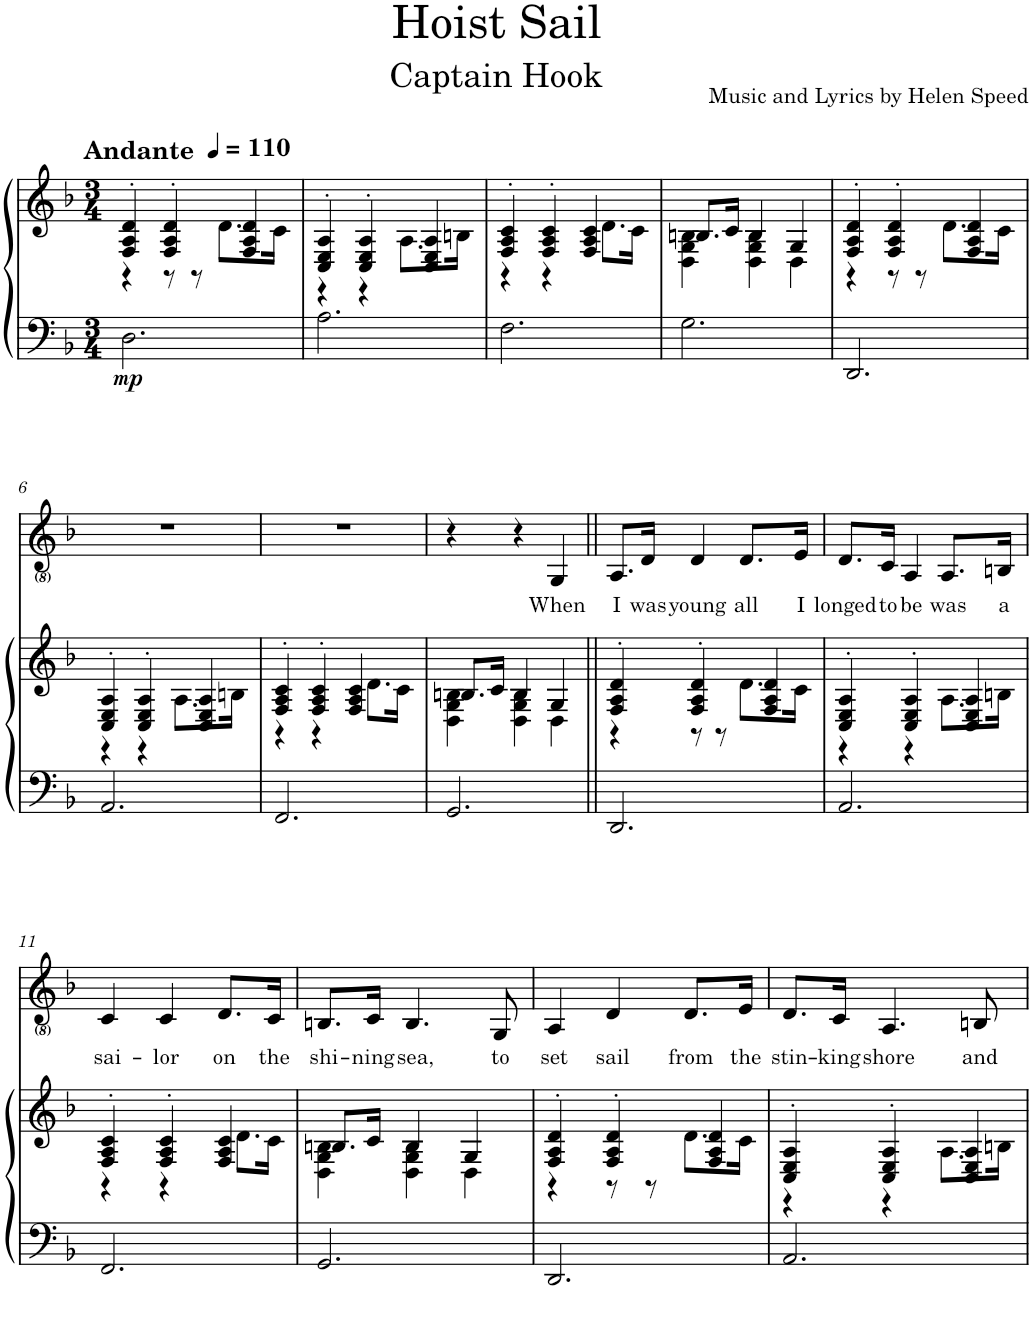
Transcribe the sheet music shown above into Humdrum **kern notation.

**kern	**kern	**dynam	**kern	**kern	**text
*part3	*part3	*part3	*part2	*part1	*part1
*staff4	*staff3	*staff3/4	*staff2	*staff1	*staff1
*I"Piano	*	*	*I"Voice	*I"Voice	*
*I'Pno	*	*	*I'Vo.	*	*
*clefF4	*clefG2	*	*clefGv2	*clefG2	*
*k[b-]	*k[b-]	*	*k[b-]	*k[b-]	*
*M3/4	*M3/4	*	*M3/4	*M3/4	*
*MM110	*MM110	*	*MM110	*MM110	*
=1	=1	=1	=1	=1	=1
*	*^	*	*	*	*
!	!	!	!	!	!LO:TX:a:B:t=Andante	!
!	!	!	!LO:DY:b=2	!	!	!
2.D\	4F/' 4A/' 4d/'	4r	mp	2.r	2.r	.
.	4F/' 4A/' 4d/'	8r	.	.	.	.
.	.	8r	.	.	.	.
.	4F/ 4A/ 4d/	8.d\L	.	.	.	.
.	.	16c\Jk	.	.	.	.
=2	=2	=2	=2	=2	=2	=2
2.A\	4C/' 4E/' 4A/'	4r	.	2.r	2.r	.
.	4C/' 4E/' 4A/'	4r	.	.	.	.
.	4C/ 4E/ 4A/	8.A\L	.	.	.	.
.	.	16Bn\Jk	.	.	.	.
=3	=3	=3	=3	=3	=3	=3
2.F\	4F/' 4A/' 4c/'	4r	.	2.r	2.r	.
.	4F/' 4A/' 4c/'	4r	.	.	.	.
.	4F/ 4A/ 4c/	8.d\L	.	.	.	.
.	.	16c\Jk	.	.	.	.
=4	=4	=4	=4	=4	=4	=4
2.G\	8.Bn/L	4D\ 4G\ 4B\	.	2.r	2.r	.
.	16c/Jk	.	.	.	.	.
.	4B/	4D\ 4G\ 4B\	.	.	.	.
.	4G/	4D\	.	.	.	.
=5	=5	=5	=5	=5	=5	=5
2.DD/	4F/' 4A/' 4d/'	4r	.	2.r	2.r	.
.	4F/' 4A/' 4d/'	8r	.	.	.	.
.	.	8r	.	.	.	.
.	4F/ 4A/ 4d/	8.d\L	.	.	.	.
.	.	16c\Jk	.	.	.	.
!!LO:LB:g=z
=6	=6	=6	=6	=6	=6	=6
2.AA/	4C/' 4E/' 4A/'	4r	.	2.r	2.r	.
.	4C/' 4E/' 4A/'	4r	.	.	.	.
.	4C/ 4E/ 4A/	8.A\L	.	.	.	.
.	.	16Bn\Jk	.	.	.	.
=7	=7	=7	=7	=7	=7	=7
2.FF/	4F/' 4A/' 4c/'	4r	.	2.r	2.r	.
.	4F/' 4A/' 4c/'	4r	.	.	.	.
.	4F/ 4A/ 4c/	8.d\L	.	.	.	.
.	.	16c\Jk	.	.	.	.
=8	=8	=8	=8	=8	=8	=8
2.GG/	8.Bn/L	4D\ 4G\ 4B\	.	2.r	4r	.
.	16c/Jk	.	.	.	.	.
.	4B/	4D\ 4G\ 4B\	.	.	4r	.
!	!	!	!	!	!	!LO:LY:b
.	4G/	4D\	.	.	4G/	When
=9||	=9||	=9||	=9||	=9||	=9||	=9||
!	!	!	!	!	!	!LO:LY:b
2.DD/	4F/' 4A/' 4d/'	4r	.	2.r	8.A/L	I
!	!	!	!	!	!	!LO:LY:b
.	.	.	.	.	16d/Jk	was
!	!	!	!	!	!	!LO:LY:b
.	4F/' 4A/' 4d/'	8r	.	.	4d/	young
.	.	8r	.	.	.	.
!	!	!	!	!	!	!LO:LY:b
.	4F/ 4A/ 4d/	8.d\L	.	.	8.d/L	all
!	!	!	!	!	!	!LO:LY:b
.	.	16c\Jk	.	.	16e/Jk	I
=10	=10	=10	=10	=10	=10	=10
!	!	!	!	!	!	!LO:LY:b
2.AA/	4C/' 4E/' 4A/'	4r	.	2.r	8.d/L	longed
!	!	!	!	!	!	!LO:LY:b
.	.	.	.	.	16c/Jk	to
!	!	!	!	!	!	!LO:LY:b
.	4C/' 4E/' 4A/'	4r	.	.	4A/	be
!	!	!	!	!	!	!LO:LY:b
.	4C/ 4E/ 4A/	8.A\L	.	.	8.A/L	was
!	!	!	!	!	!	!LO:LY:b
.	.	16Bn\Jk	.	.	16Bn/Jk	a
!!LO:LB:g=z
=11	=11	=11	=11	=11	=11	=11
!	!	!	!	!	!	!LO:LY:b
2.FF/	4F/' 4A/' 4c/'	4r	.	2.r	4c/	sai-
!	!	!	!	!	!	!LO:LY:b
.	4F/' 4A/' 4c/'	4r	.	.	4c/	-lor
!	!	!	!	!	!	!LO:LY:b
.	4F/ 4A/ 4c/	8.d\L	.	.	8.d/L	on
!	!	!	!	!	!	!LO:LY:b
.	.	16c\Jk	.	.	16c/Jk	the
=12	=12	=12	=12	=12	=12	=12
!	!	!	!	!	!	!LO:LY:b
2.GG/	8.Bn/L	4D\ 4G\ 4B\	.	2.r	8.Bn/L	shi-
!	!	!	!	!	!	!LO:LY:b
.	16c/Jk	.	.	.	16c/Jk	-ning
!	!	!	!	!	!	!LO:LY:b
.	4B/	4D\ 4G\ 4B\	.	.	4.B/	sea,
.	4G/	4D\	.	.	.	.
!	!	!	!	!	!	!LO:LY:b
.	.	.	.	.	8G/	to
=13	=13	=13	=13	=13	=13	=13
!	!	!	!	!	!	!LO:LY:b
2.DD/	4F/' 4A/' 4d/'	4r	.	2.r	4A/	set
!	!	!	!	!	!	!LO:LY:b
.	4F/' 4A/' 4d/'	8r	.	.	4d/	sail
.	.	8r	.	.	.	.
!	!	!	!	!	!	!LO:LY:b
.	4F/ 4A/ 4d/	8.d\L	.	.	8.d/L	from
!	!	!	!	!	!	!LO:LY:b
.	.	16c\Jk	.	.	16e/Jk	the
=14	=14	=14	=14	=14	=14	=14
!	!	!	!	!	!	!LO:LY:b
2.AA/	4C/' 4E/' 4A/'	4r	.	2.r	8.d/L	stin-
!	!	!	!	!	!	!LO:LY:b
.	.	.	.	.	16c/Jk	-king
!	!	!	!	!	!	!LO:LY:b
.	4C/' 4E/' 4A/'	4r	.	.	4.A/	shore
.	4C/ 4E/ 4A/	8.A\L	.	.	.	.
!	!	!	!	!	!	!LO:LY:b
.	.	.	.	.	8Bn/	and
.	.	16Bn\Jk	.	.	.	.
*	*v	*v	*	*	*	*
=	=	=	=	=	=
*-	*-	*-	*-	*-	*-
